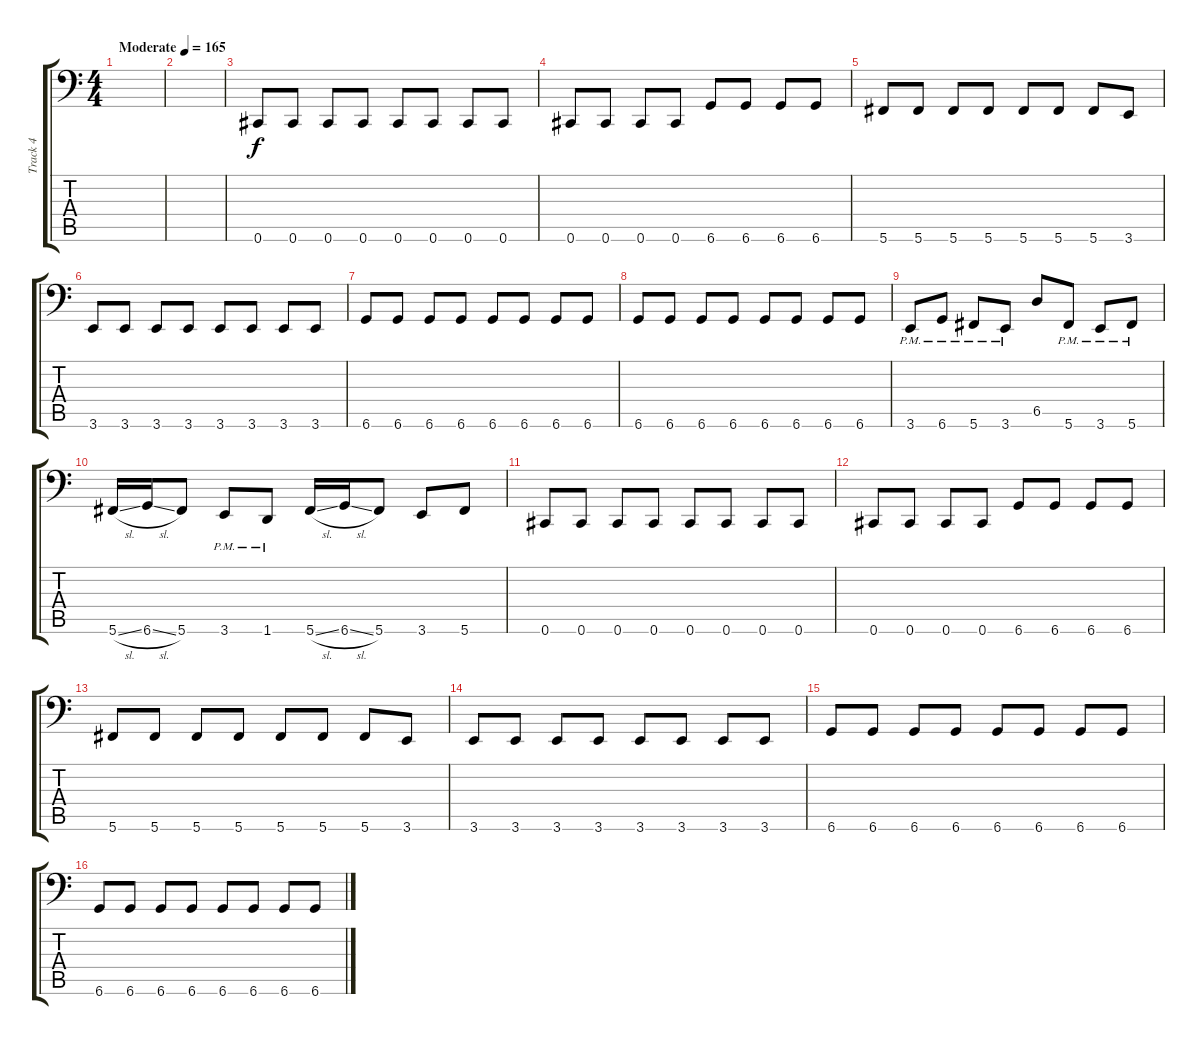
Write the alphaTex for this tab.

\track ("Track 4" "Track 4") {instrument electricbasspick}
\staff {score tabs}
\tuning (Eb3 Bb2 Gb2 Db2 Ab1 Db1) {hide}
\ts (4 4)
\tempo (165 "Moderate")
\clef f4
\ks c
|
|
0.6.8 0.6.8 0.6.8 0.6.8 0.6.8 0.6.8 0.6.8 0.6.8 |
0.6.8 0.6.8 0.6.8 0.6.8 6.6.8 6.6.8 6.6.8 6.6.8 |
5.6.8 5.6.8 5.6.8 5.6.8 5.6.8 5.6.8 5.6.8 3.6.8 |
3.6.8 3.6.8 3.6.8 3.6.8 3.6.8 3.6.8 3.6.8 3.6.8 |
6.6.8 6.6.8 6.6.8 6.6.8 6.6.8 6.6.8 6.6.8 6.6.8 |
6.6.8 6.6.8 6.6.8 6.6.8 6.6.8 6.6.8 6.6.8 6.6.8 |
3.6{pm}.8 6.6{pm}.8 5.6{pm}.8 3.6{pm}.8 6.5.8 5.6{pm}.8 3.6{pm}.8 5.6{pm}.8 |
5.6{sl}.16 6.6{sl}.16 5.6.8 3.6{pm}.8 1.6{pm}.8 5.6{sl}.16 6.6{sl}.16 5.6.8 3.6.8 5.6.8 |
0.6.8 0.6.8 0.6.8 0.6.8 0.6.8 0.6.8 0.6.8 0.6.8 |
0.6.8 0.6.8 0.6.8 0.6.8 6.6.8 6.6.8 6.6.8 6.6.8 |
5.6.8 5.6.8 5.6.8 5.6.8 5.6.8 5.6.8 5.6.8 3.6.8 |
3.6.8 3.6.8 3.6.8 3.6.8 3.6.8 3.6.8 3.6.8 3.6.8 |
6.6.8 6.6.8 6.6.8 6.6.8 6.6.8 6.6.8 6.6.8 6.6.8 |
6.6.8 6.6.8 6.6.8 6.6.8 6.6.8 6.6.8 6.6.8 6.6.8
